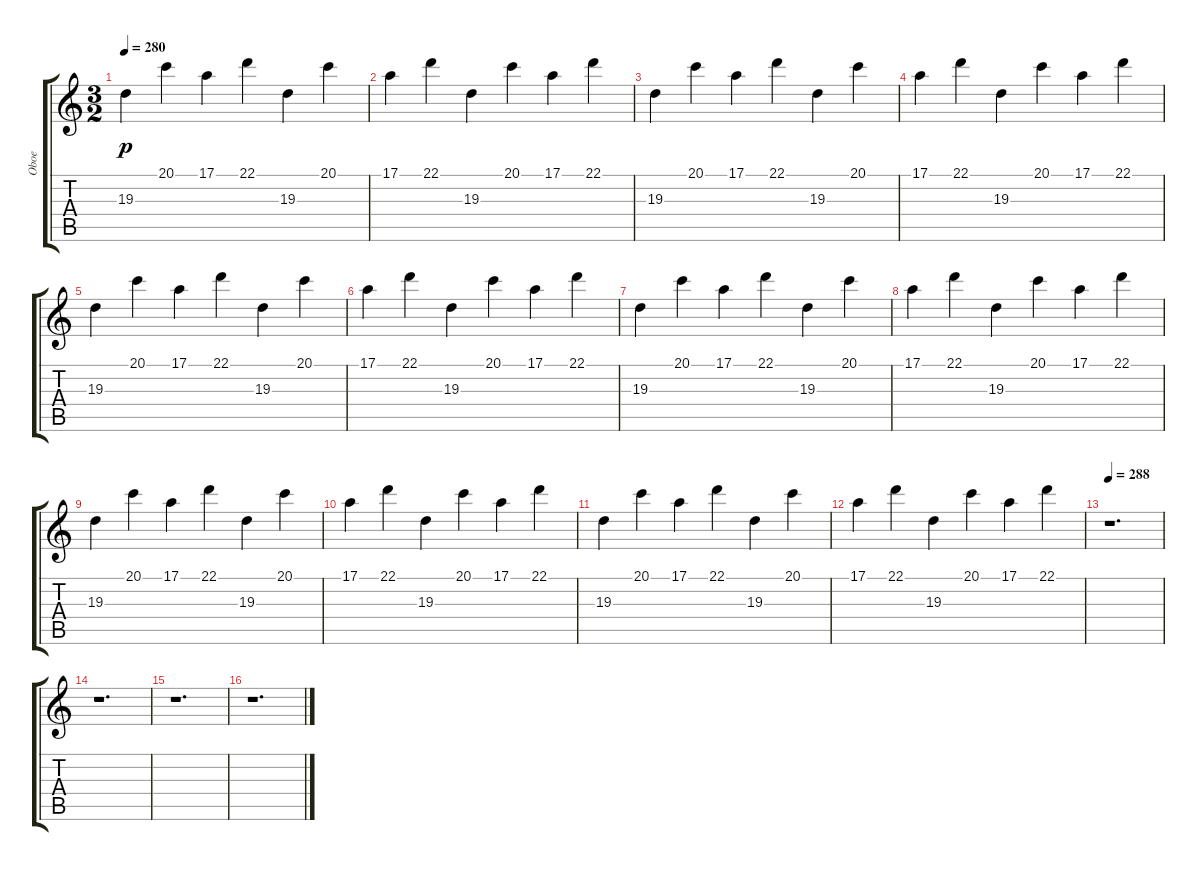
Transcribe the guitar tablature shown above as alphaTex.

\track ("Oboe" "Oboe") {instrument oboe}
\staff {score tabs}
\tuning (E4 B3 G3 D3 A2 E2) {hide}
\ts (3 2)
\tempo 280
\clef g2
\ks c
19.3.4{dy p} 20.1.4 17.1.4 22.1.4 19.3.4 20.1.4 |
17.1.4 22.1.4 19.3.4 20.1.4 17.1.4 22.1.4 |
19.3.4 20.1.4 17.1.4 22.1.4 19.3.4 20.1.4 |
17.1.4 22.1.4 19.3.4 20.1.4 17.1.4 22.1.4 |
19.3.4 20.1.4 17.1.4 22.1.4 19.3.4 20.1.4 |
17.1.4 22.1.4 19.3.4 20.1.4 17.1.4 22.1.4 |
19.3.4 20.1.4 17.1.4 22.1.4 19.3.4 20.1.4 |
17.1.4 22.1.4 19.3.4 20.1.4 17.1.4 22.1.4 |
19.3.4 20.1.4 17.1.4 22.1.4 19.3.4 20.1.4 |
17.1.4 22.1.4 19.3.4 20.1.4 17.1.4 22.1.4 |
19.3.4 20.1.4 17.1.4 22.1.4 19.3.4 20.1.4 |
17.1.4 22.1.4 19.3.4 20.1.4 17.1.4 22.1.4 |
\tempo 288
r.1{d} |
r.1{d} |
r.1{d} |
r.1{d}
